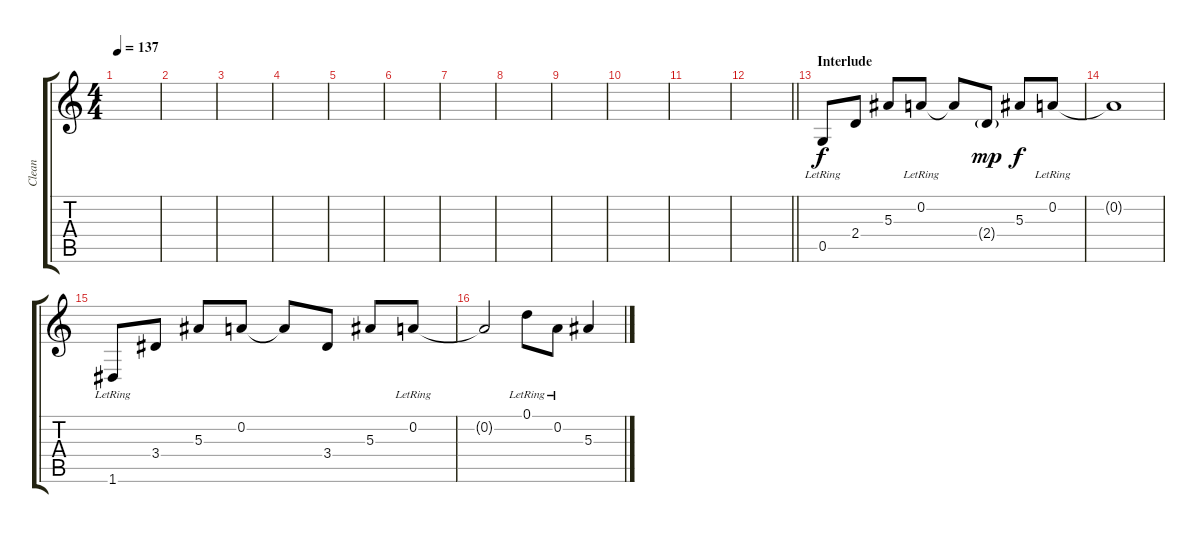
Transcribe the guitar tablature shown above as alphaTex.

\track ("Clean " "Clean ") {instrument electricguitarclean}
\staff {score tabs}
\tuning (D4 A3 F3 C3 G2 D2) {hide}
\ts (4 4)
\tempo 137
\clef g2
\ks c
|
|
|
|
|
|
|
|
|
|
|
\barLineRight lightlight
|
\section ("" "Interlude")
0.5{lr}.8 2.4.8 5.3.8 0.2{lr}.8 0.2{t}.8 2.4{g}.8{dy mp} 5.3.8{dy f} 0.2{lr}.8 |
0.2{t}.1 |
1.6{lr}.8 3.4.8 5.3.8 0.2.8 0.2{t}.8 3.4.8 5.3.8 0.2{lr}.8 |
0.2{t}.2 0.1{lr}.8 0.2{lr}.8 5.3.4
